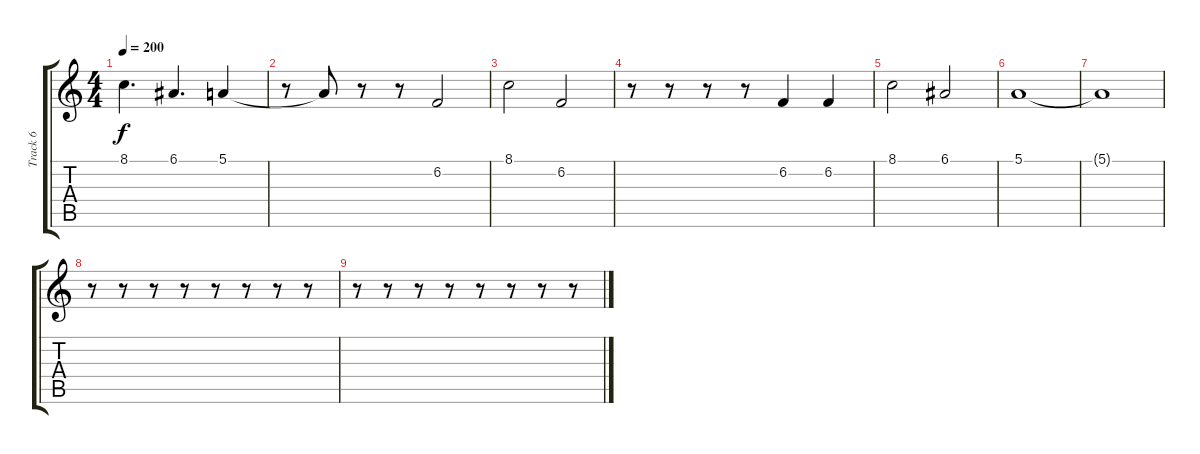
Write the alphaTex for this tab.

\track ("Track 6" "Track 6") {instrument clarinet}
\staff {score tabs}
\tuning (E4 B3 G3 D3 A2 E2) {hide}
\ts (4 4)
\tempo 200
\clef g2
\ks c
8.1.4{d dy f} 6.1.4{d} 5.1.4 |
r.8 5.1{t}.8 r.8 r.8 6.2.2 |
8.1.2 6.2.2 |
r.8 r.8 r.8 r.8 6.2.4 6.2.4 |
8.1.2 6.1.2 |
5.1.1 |
5.1{t}.1 |
r.8 r.8 r.8 r.8 r.8 r.8 r.8 r.8 |
r.8 r.8 r.8 r.8 r.8 r.8 r.8 r.8
